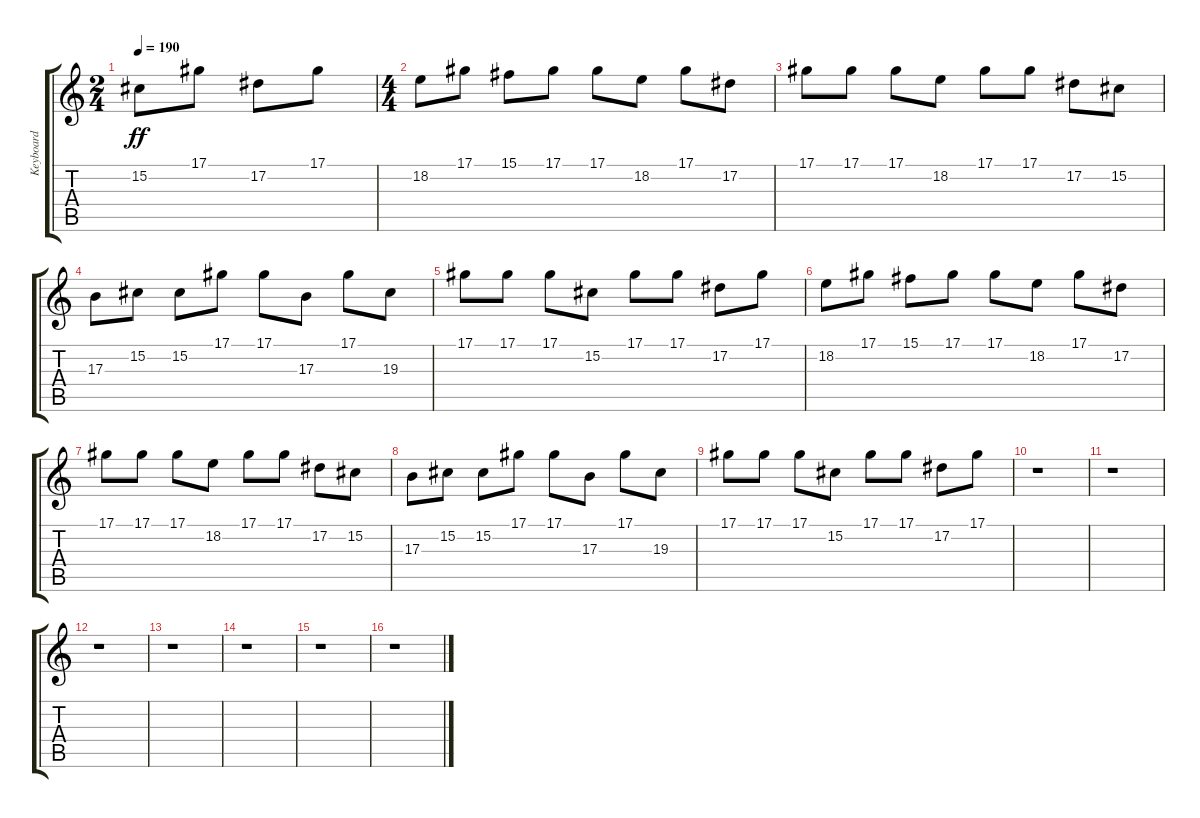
\track ("Keyboard" "Keyboard") {instrument pizzicatostrings}
\staff {score tabs}
\tuning (Eb4 Bb3 Gb3 Db3 Ab2 Db2) {hide}
\ts (2 4)
\tempo 190
\clef g2
\ks c
15.2.8{dy ff instrument pizzicatostrings} 17.1.8 17.2.8 17.1.8 |
\ts (4 4)
18.2.8 17.1.8 15.1.8 17.1.8 17.1.8 18.2.8 17.1.8 17.2.8 |
17.1.8 17.1.8 17.1.8 18.2.8 17.1.8 17.1.8 17.2.8 15.2.8 |
17.3.8 15.2.8 15.2.8 17.1.8 17.1.8 17.3.8 17.1.8 19.3.8 |
17.1.8 17.1.8 17.1.8 15.2.8 17.1.8 17.1.8 17.2.8 17.1.8 |
18.2.8 17.1.8 15.1.8 17.1.8 17.1.8 18.2.8 17.1.8 17.2.8 |
17.1.8 17.1.8 17.1.8 18.2.8 17.1.8 17.1.8 17.2.8 15.2.8 |
17.3.8 15.2.8 15.2.8 17.1.8 17.1.8 17.3.8 17.1.8 19.3.8 |
17.1.8 17.1.8 17.1.8 15.2.8 17.1.8 17.1.8 17.2.8 17.1.8 |
r.1 |
r.1 |
r.1 |
r.1 |
r.1 |
r.1 |
r.1
